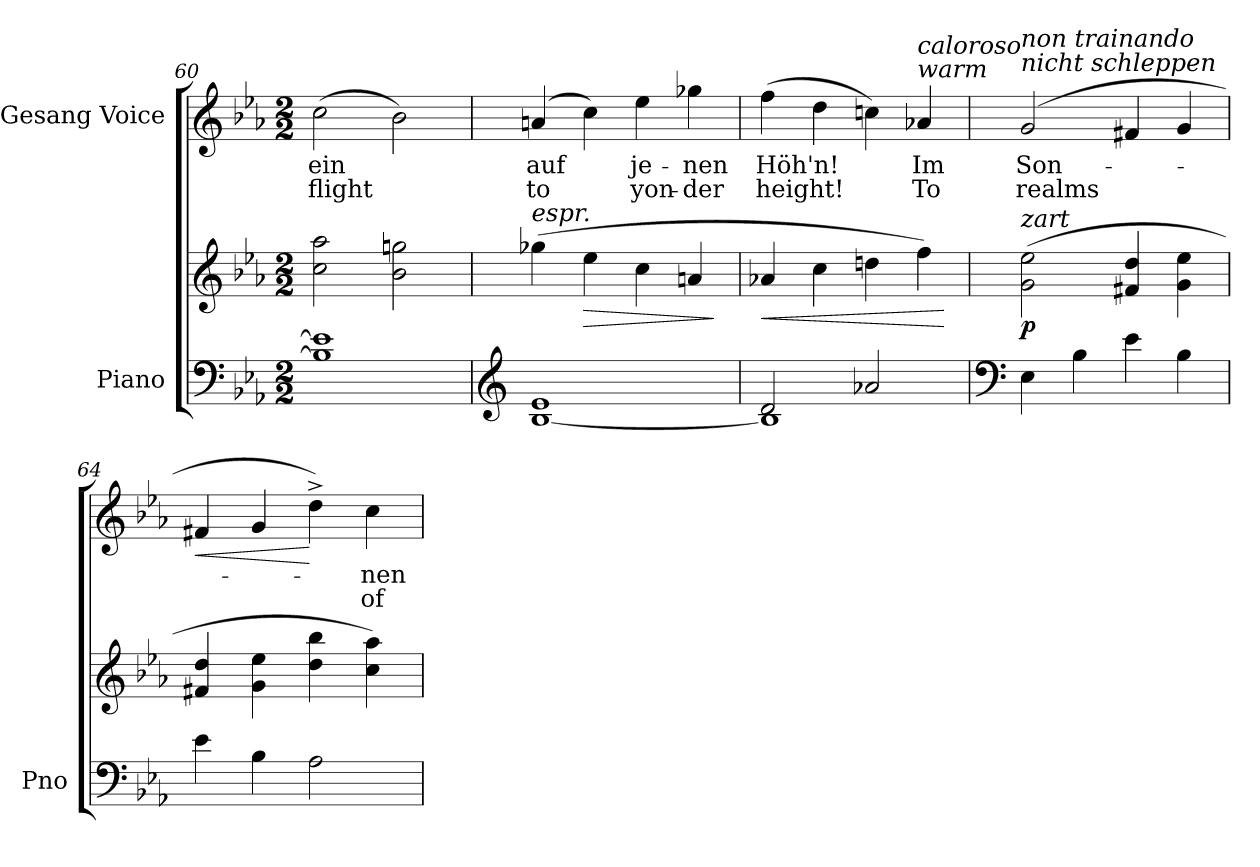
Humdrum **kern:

**kern	**kern	**dynam	**kern	**text	**text	**dynam
*part2	*part2	*part2	*part1	*part1	*part1	*part1
*staff3	*staff2	*staff2/3	*staff1	*staff1	*staff1	*staff1
*I"Piano	*	*	*I"Gesang Voice	*	*	*
*I'Pno	*	*	*	*	*	*
!!LO:LB:g=z
*clefF4	*clefG2	*	*clefG2	*	*	*
*k[b-e-a-]	*k[b-e-a-]	*	*k[b-e-a-]	*	*	*
*M2/2	*M2/2	*	*M2/2	*	*	*
=60	=60	=60	=60	=60	=60	=60
!	!	!	!	!LO:LY:b	!LO:LY:b	!
1B-] 1e-]	2cc\ 2aa-\	.	(2cc\	ein	flight	.
.	2b-\ 2ggn\	.	2b-\)	.	.	.
=61	=61	=61	=61	=61	=61	=61
*clefG2	*	*	*	*	*	*
!	!LO:TX:a:i:t=espr.	!	!	!	!	!
!	!	!	!	!LO:LY:b	!LO:LY:b	!
[1B- 1e-	(4gg-X\	.	(4an/	auf	to	.
!	!	!LO:HP:b	!	!	!	!
.	4ee-\	>	4cc\)	.	.	.
!	!	!	!	!LO:LY:b	!LO:LY:b	!
.	4cc\	.	4ee-\	je-	yon-	.
!	!	!	!	!LO:LY:b	!LO:LY:b	!
.	4an/	.	4gg-X\	-nen	-der	.
.	.	]	.	.	.	.
=62	=62	=62	=62	=62	=62	=62
*^	*	*	*	*	*	*
!	!	!	!LO:HP:b	!	!LO:LY:b	!LO:LY:b	!
2d/	1B-]	4a-X/	<	(4ff\	Höh'n!	height!	.
.	.	4cc\	.	4dd\	.	.	.
2a-X/	.	4ddn\	.	4ccn\)	.	.	.
!	!	!	!	!LO:TX:a:i:t=warm	!	!	!
!	!	!	!	!LO:TX:a:i:t=caloroso	!	!	!
!	!	!	!	!	!LO:LY:b	!LO:LY:b	!
.	.	4ff\)	.	4a-X/	Im	To	.
*v	*v	*	*	*	*	*	*
.	.	[	.	.	.	.
=63	=63	=63	=63	=63	=63	=63
*clefF4	*	*	*	*	*	*
!	!	!	!LO:TX:a:i:t=nicht schleppen	!	!	!
!	!	!	!LO:TX:a:i:t=non trainando	!	!	!
!	!LO:TX:a:i:t=zart	!	!	!	!	!
!	!	!LO:DY:b	!	!LO:LY:b	!LO:LY:b	!
4E-\	(2g\ 2ee-\	p	(2g/	Son-	realms	.
4B-\	.	.	.	.	.	.
4e-\	4f#X/ 4dd/	.	4f#X/	.	.	.
4B-\	4g\ 4ee-\	.	4g/	.	.	.
!!LO:LB:g=z
=64	=64	=64	=64	=64	=64	=64
!	!	!	!	!	!	!LO:HP:b
4e-\	4f#X/ 4dd/	.	4f#X/	.	.	<
4B-\	4g\ 4ee-\	.	4g/	.	.	.
2A-\	4dd\ 4bb-\	.	4dd^\)	.	.	[
!	!	!	!	!LO:LY:b	!LO:LY:b	!
.	4cc\ 4aa-\)	.	4cc\	-nen	of	.
=	=	=	=	=	=	=
*-	*-	*-	*-	*-	*-	*-
